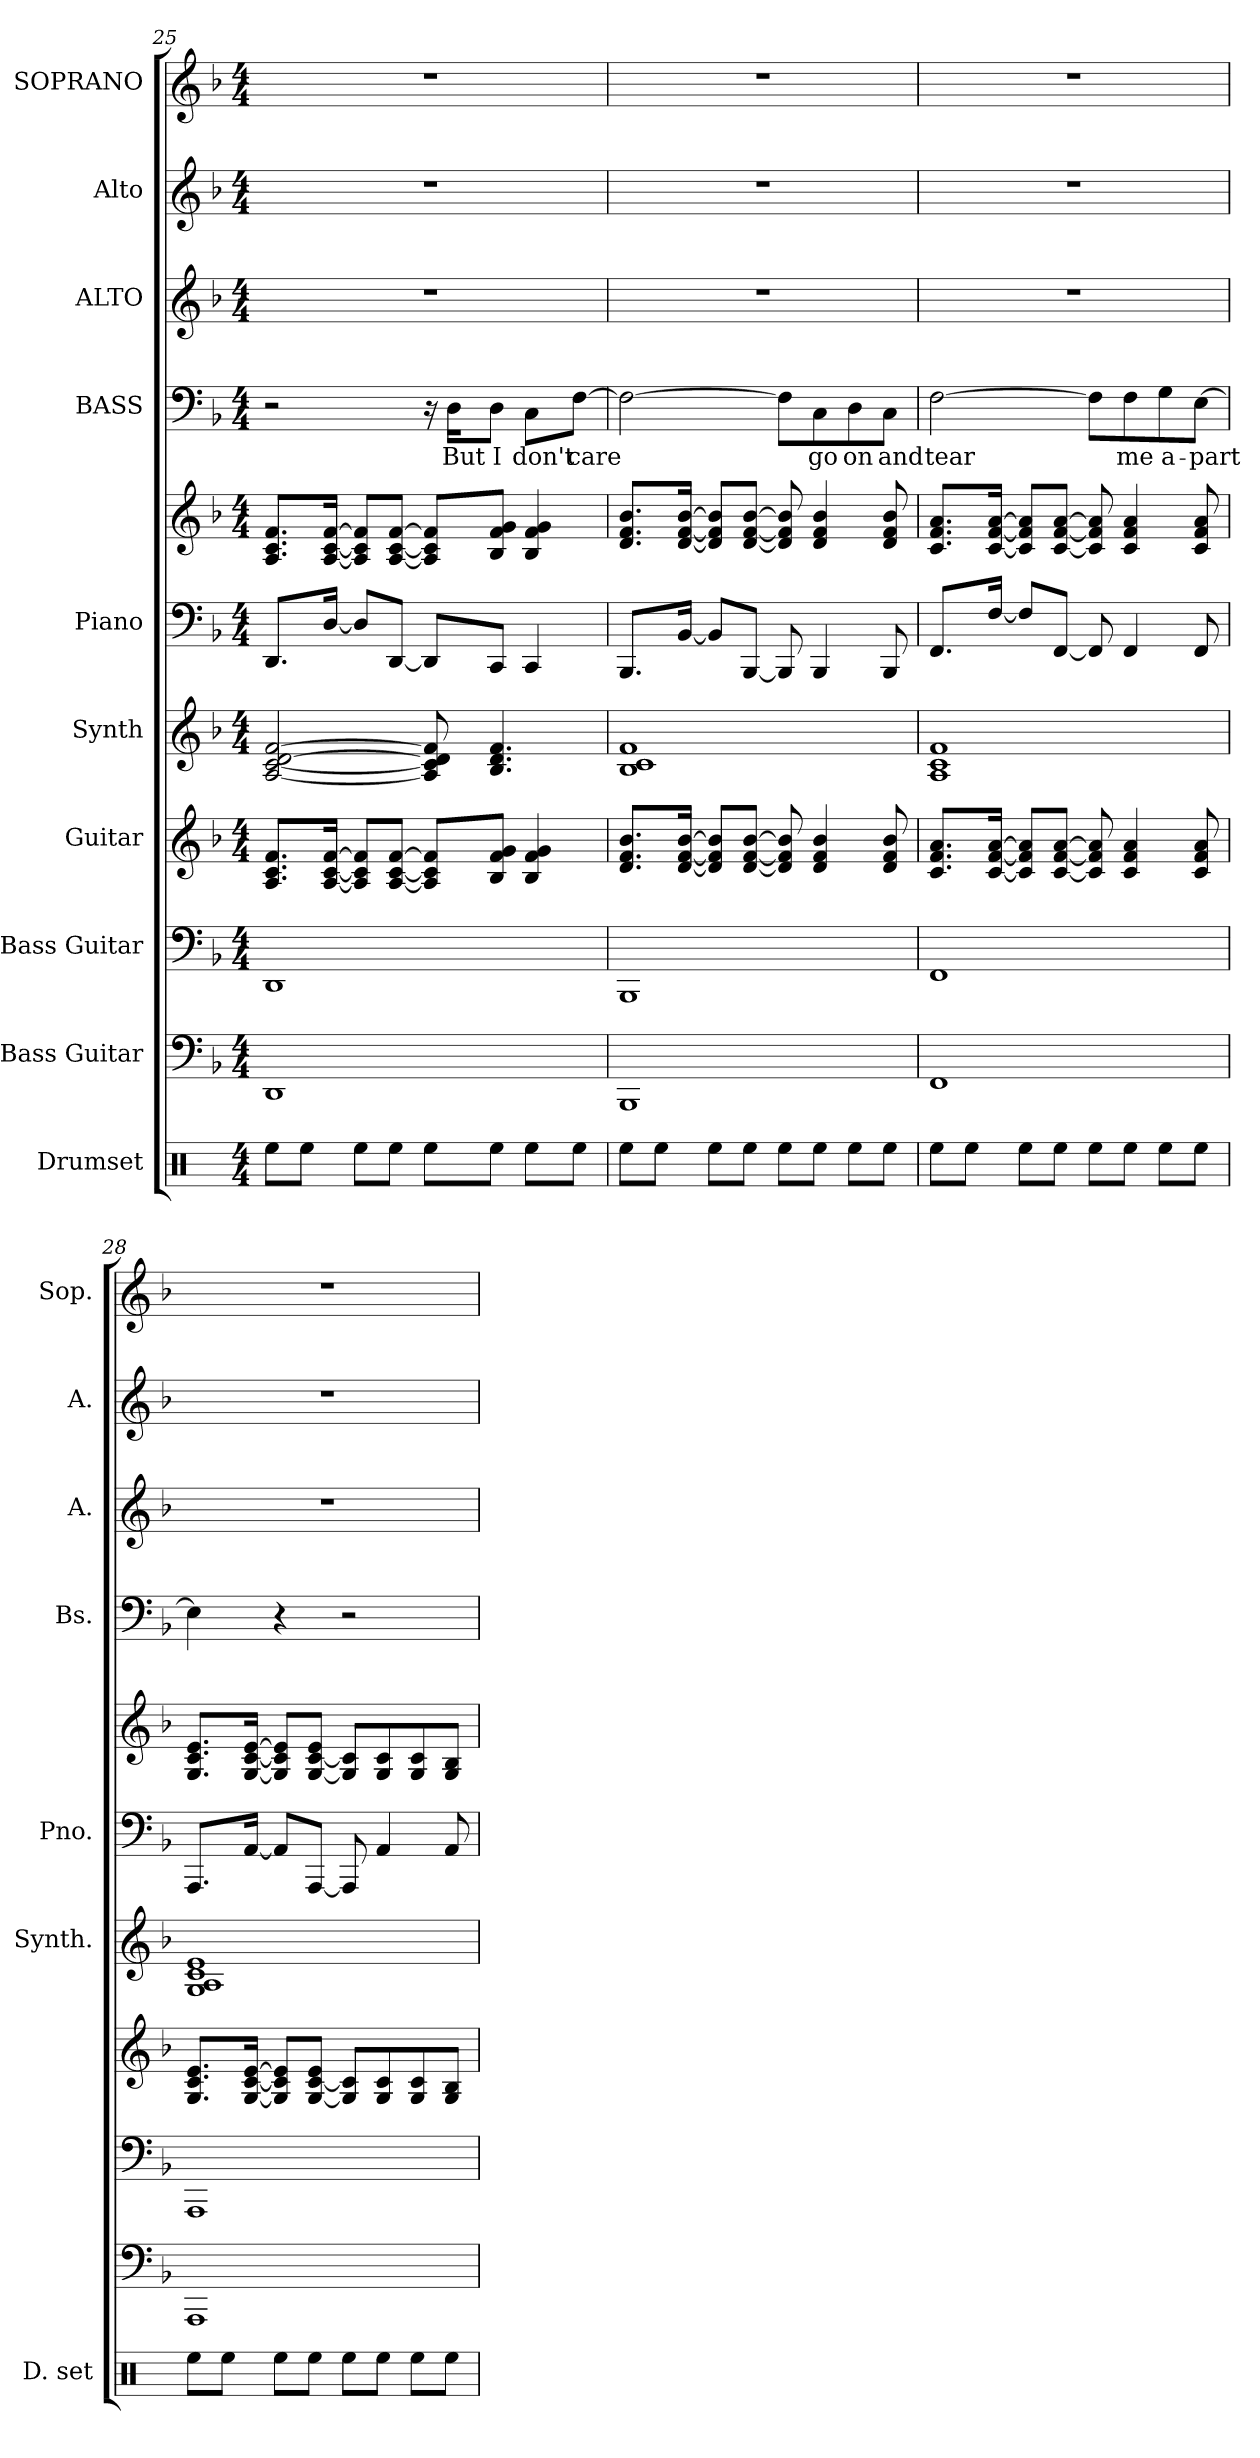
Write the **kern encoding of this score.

**kern	**kern	**kern	**kern	**kern	**kern	**kern	**kern	**text	**kern	**kern	**kern
*part10	*part9	*part8	*part7	*part6	*part5	*part5	*part4	*part4	*part3	*part2	*part1
*staff11	*staff10	*staff9	*staff8	*staff7	*staff6	*staff5	*staff4	*staff4	*staff3	*staff2	*staff1
*I"Drumset	*I"Bass Guitar	*I"Bass Guitar	*I"Guitar	*I"Synth	*I"Piano	*	*I"BASS	*	*I"ALTO	*I"Alto	*I"SOPRANO
*I'D. set	*	*	*	*I'Synth.	*I'Pno.	*	*I'Bs.	*	*I'A.	*I'A.	*I'Sop.
!!LO:PB:g=z
*clefX	*	*clefF4	*clefG2	*clefG2	*clefF4	*clefG2	*clefF4	*	*clefG2	*clefG2	*clefG2
*k[]	*k[b-]	*k[b-]	*k[b-]	*k[b-]	*k[b-]	*k[b-]	*k[b-]	*	*k[b-]	*k[b-]	*k[b-]
*	*d:	*d:	*d:	*d:	*d:	*d:	*d:	*	*d:	*d:	*d:
*M4/4	*M4/4	*M4/4	*M4/4	*M4/4	*M4/4	*M4/4	*M4/4	*	*M4/4	*M4/4	*M4/4
=25	=25	=25	=25	=25	=25	=25	=25	=25	=25	=25	=25
8Ree\L	1DD	1DD	8.A/ 8.c/ 8.f/L	[2A/ [2c/ [2d/ [2f/	8.DD/L	8.A/ 8.c/ 8.f/L	2r	.	1r	1r	1r
8Ree\J	.	.	.	.	.	.	.	.	.	.	.
.	.	.	[16A/ [16c/ [16f/Jk	.	[16D/Jk	[16A/ [16c/ [16f/Jk	.	.	.	.	.
8Ree\L	.	.	8A/] 8c/] 8f/]L	.	8D/L]	8A/] 8c/] 8f/]L	.	.	.	.	.
8Ree\J	.	.	[8A/ [8c/ [8f/J	.	[8DD/J	[8A/ [8c/ [8f/J	.	.	.	.	.
8Ree\L	.	.	8A/] 8c/] 8f/]L	8A/] 8c/] 8d/] 8f/]	8DD/L]	8A/] 8c/] 8f/]L	16r	.	.	.	.
!	!	!	!	!	!	!	!	!LO:LY:b	!	!	!
.	.	.	.	.	.	.	16D\KL	But	.	.	.
!	!	!	!	!	!	!	!	!LO:LY:b	!	!	!
8Ree\J	.	.	8B-/ 8f/ 8g/J	4.B-/ 4.d/ 4.f/	8CC/J	8B-/ 8f/ 8g/J	8D\J	I	.	.	.
!	!	!	!	!	!	!	!	!LO:LY:b	!	!	!
8Ree\L	.	.	4B-/ 4f/ 4g/	.	4CC/	4B-/ 4f/ 4g/	8C\L	don't	.	.	.
!	!	!	!	!	!	!	!	!LO:LY:b	!	!	!
8Ree\J	.	.	.	.	.	.	[8F\J	care	.	.	.
=26	=26	=26	=26	=26	=26	=26	=26	=26	=26	=26	=26
8Ree\L	1BBB-	1BBB-	8.d/ 8.f/ 8.b-/L	1B- 1c 1f	8.BBB-/L	8.d/ 8.f/ 8.b-/L	2F\_	.	1r	1r	1r
8Ree\J	.	.	.	.	.	.	.	.	.	.	.
.	.	.	[16d/ [16f/ [16b-/Jk	.	[16BB-/Jk	[16d/ [16f/ [16b-/Jk	.	.	.	.	.
8Ree\L	.	.	8d/] 8f/] 8b-/]L	.	8BB-/L]	8d/] 8f/] 8b-/]L	.	.	.	.	.
8Ree\J	.	.	[8d/ [8f/ [8b-/J	.	[8BBB-/J	[8d/ [8f/ [8b-/J	.	.	.	.	.
8Ree\L	.	.	8d/] 8f/] 8b-/]	.	8BBB-/]	8d/] 8f/] 8b-/]	8F\L]	.	.	.	.
!	!	!	!	!	!	!	!	!LO:LY:b	!	!	!
8Ree\J	.	.	4d/ 4f/ 4b-/	.	4BBB-/	4d/ 4f/ 4b-/	8C\	go	.	.	.
!	!	!	!	!	!	!	!	!LO:LY:b	!	!	!
8Ree\L	.	.	.	.	.	.	8D\	on	.	.	.
!	!	!	!	!	!	!	!	!LO:LY:b	!	!	!
8Ree\J	.	.	8d/ 8f/ 8b-/	.	8BBB-/	8d/ 8f/ 8b-/	8C\J	and	.	.	.
=27	=27	=27	=27	=27	=27	=27	=27	=27	=27	=27	=27
!	!	!	!	!	!	!	!	!LO:LY:b	!	!	!
8Ree\L	1FF	1FF	8.c/ 8.f/ 8.a/L	1A 1c 1f	8.FF/L	8.c/ 8.f/ 8.a/L	[2F\	tear	1r	1r	1r
8Ree\J	.	.	.	.	.	.	.	.	.	.	.
.	.	.	[16c/ [16f/ [16a/Jk	.	[16F/Jk	[16c/ [16f/ [16a/Jk	.	.	.	.	.
8Ree\L	.	.	8c/] 8f/] 8a/]L	.	8F/L]	8c/] 8f/] 8a/]L	.	.	.	.	.
8Ree\J	.	.	[8c/ [8f/ [8a/J	.	[8FF/J	[8c/ [8f/ [8a/J	.	.	.	.	.
8Ree\L	.	.	8c/] 8f/] 8a/]	.	8FF/]	8c/] 8f/] 8a/]	8F\L]	.	.	.	.
!	!	!	!	!	!	!	!	!LO:LY:b	!	!	!
8Ree\J	.	.	4c/ 4f/ 4a/	.	4FF/	4c/ 4f/ 4a/	8F\	me	.	.	.
!	!	!	!	!	!	!	!	!LO:LY:b	!	!	!
8Ree\L	.	.	.	.	.	.	8G\	a-	.	.	.
!	!	!	!	!	!	!	!	!LO:LY:b	!	!	!
8Ree\J	.	.	8c/ 8f/ 8a/	.	8FF/	8c/ 8f/ 8a/	[8E\J	-part	.	.	.
!!LO:PB:g=z
=28	=28	=28	=28	=28	=28	=28	=28	=28	=28	=28	=28
8Ree\L	1AAA	1AAA	8.G/ 8.c/ 8.e/L	1G 1A 1c 1e	8.AAA/L	8.G/ 8.c/ 8.e/L	4E\]	.	1r	1r	1r
8Ree\J	.	.	.	.	.	.	.	.	.	.	.
.	.	.	[16G/ [16c/ [16e/Jk	.	[16AA/Jk	[16G/ [16c/ [16e/Jk	.	.	.	.	.
8Ree\L	.	.	8G/] 8c/] 8e/]L	.	8AA/L]	8G/] 8c/] 8e/]L	4r	.	.	.	.
8Ree\J	.	.	[8G/ [8c/ 8e/J	.	[8AAA/J	[8G/ [8c/ 8e/J	.	.	.	.	.
8Ree\L	.	.	8G/] 8c/]L	.	8AAA/]	8G/] 8c/]L	2r	.	.	.	.
8Ree\J	.	.	8G/ 8c/	.	4AA/	8G/ 8c/	.	.	.	.	.
8Ree\L	.	.	8G/ 8c/	.	.	8G/ 8c/	.	.	.	.	.
8Ree\J	.	.	8G/ 8B-/J	.	8AA/	8G/ 8B-/J	.	.	.	.	.
=	=	=	=	=	=	=	=	=	=	=	=
*-	*-	*-	*-	*-	*-	*-	*-	*-	*-	*-	*-
